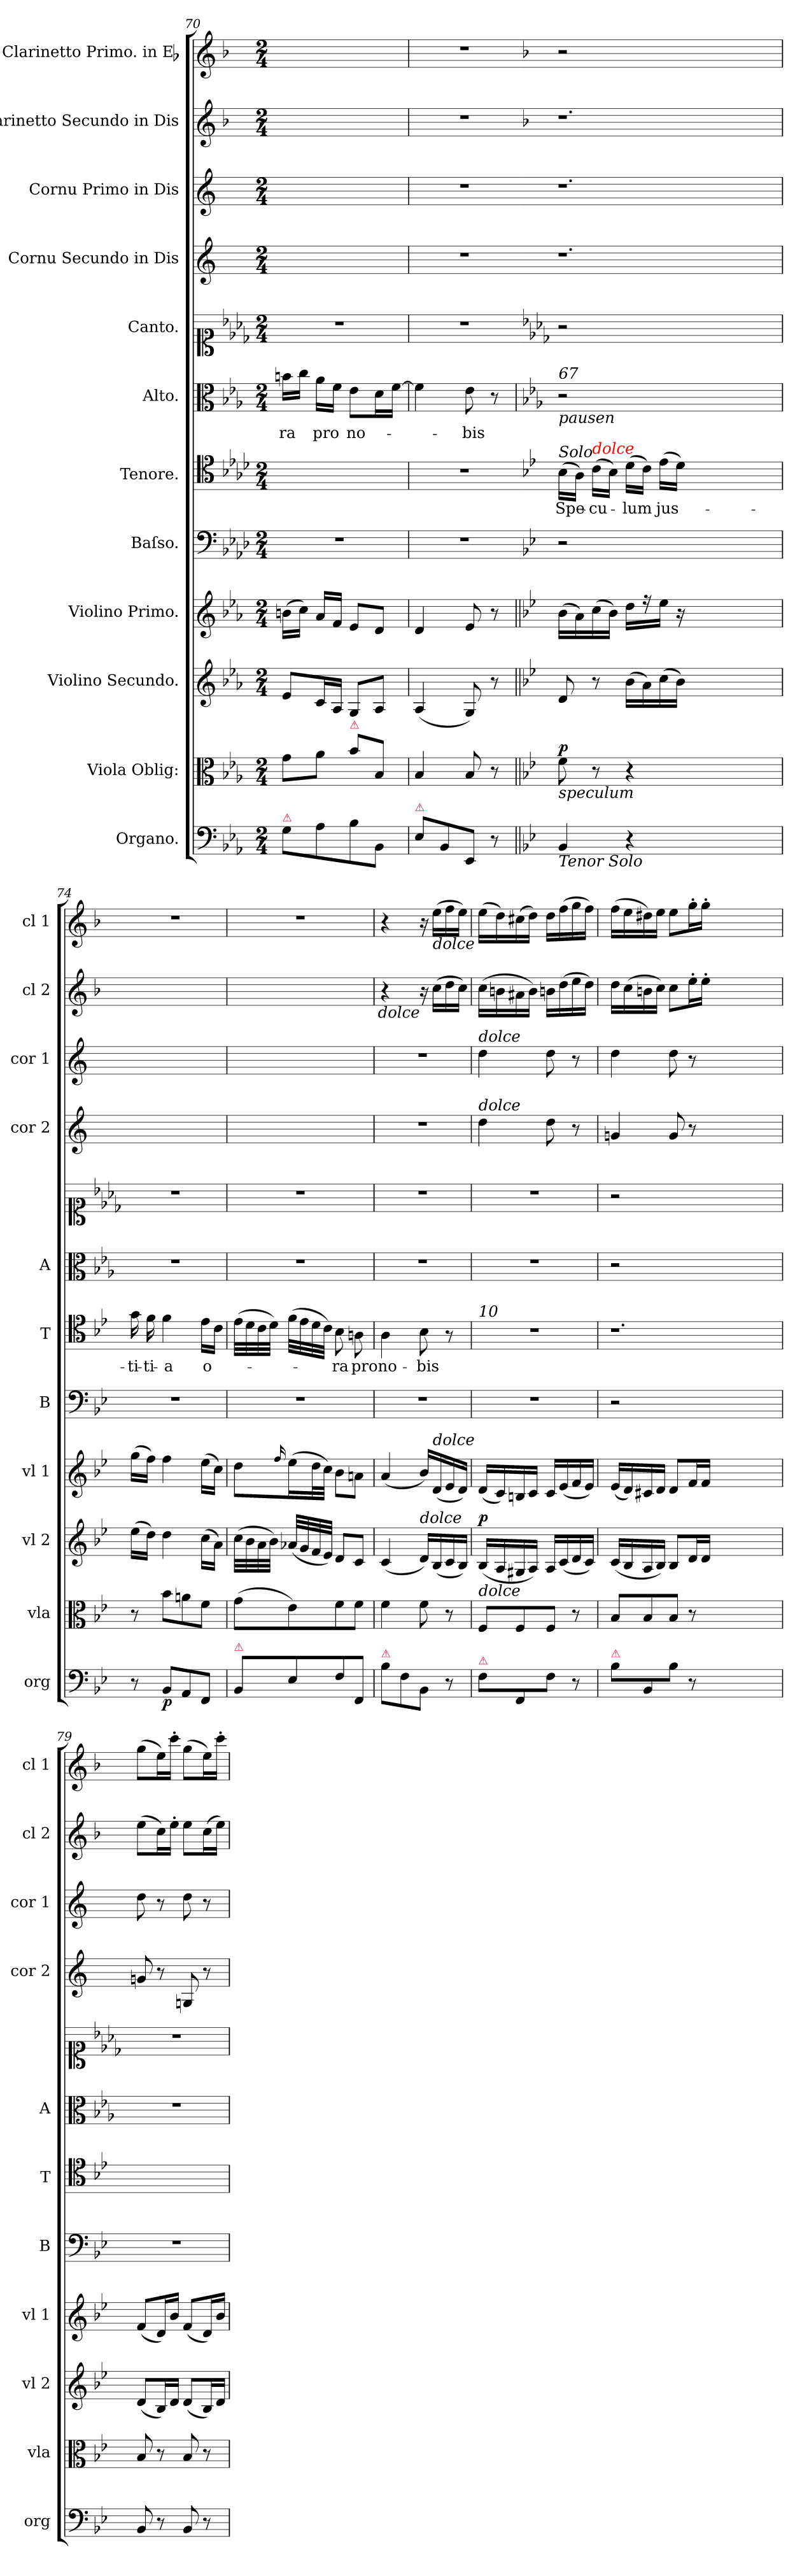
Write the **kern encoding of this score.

**kern	**dynam	**kern	**dynam	**kern	**dynam	**kern	**kern	**kern	**text	**kern	**text	**kern	**kern	**kern	**kern	**kern
*part12	*part12	*part11	*part11	*part10	*part10	*part9	*part8	*part7	*part7	*part6	*part6	*part5	*part4	*part3	*part2	*part1
*staff12	*staff12	*staff11	*staff11	*staff10	*staff10	*staff9	*staff8	*staff7	*staff7	*staff6	*staff6	*staff5	*staff4	*staff3	*staff2	*staff1
*I"Organo.	*	*I"Viola Oblig:	*	*I"Violino Secundo.	*	*I"Violino Primo.	*I"Baſso.	*I"Tenore.	*	*I"Alto.	*	*I"Canto.	*I"Cornu Secundo in Dis	*I"Cornu Primo in Dis	*I"Clarinetto Secundo in Dis	*I"Clarinetto Primo. in Eb
*I'org	*	*I'vla	*	*I'vl 2	*	*I'vl 1	*I'B	*I'T	*	*I'A	*	*	*I'cor 2	*I'cor 1	*I'cl 2	*I'cl 1
*clefF4	*	*clefC3	*	*clefG2	*	*clefG2	*clefF4	*clefC4	*	*clefC3	*	*clefC1	*clefG2	*clefG2	*clefG2	*clefG2
*	*	*	*	*	*	*	*	*	*	*	*	*	*ITrd5c9	*ITrd5c9	*ITrd1c2	*ITrd1c2
*k[b-e-a-]	*	*k[b-e-a-]	*	*k[b-e-a-]	*	*k[b-e-a-]	*k[b-e-a-d-]	*k[b-e-a-d-]	*	*k[b-e-a-]	*	*k[b-e-a-d-]	*	*	*k[b-e-a-]	*k[b-e-a-]
*M2/4	*	*M2/4	*	*M2/4	*	*M2/4	*M2/4	*M2/4	*	*M2/4	*	*M2/4	*M2/4	*M2/4	*M2/4	*M2/4
=70	=70	=70	=70	=70	=70	=70	=70	=70	=70	=70	=70	=70	=70	=70	=70	=70
!LO:TX:a:color=crimson:t=⚠	!	!	!	!	!	!	!	!	!	!	!	!	!	!	!	!
8G\L	.	8g\L	.	8e-/L	.	(16bn\LL	2r	2ryy	.	16bn\LL	-ra	2r	2ryy	2ryy	2ryy	2ryy
.	.	.	.	.	.	16cc\JJ)	.	.	.	16cc\JJ	.	.	.	.	.	.
8A-\	.	8a-\J	.	16c/L	.	16a-/LL	.	.	.	16a-\LL	pro	.	.	.	.	.
.	.	.	.	16A-/JJ	.	16f/JJ	.	.	.	16f\JJ	.	.	.	.	.	.
!	!	!LO:TX:a:color=crimson:t=⚠	!	!	!	!	!	!	!	!	!	!	!	!	!	!
8B-\	.	8b-\L	.	8G/L	.	8e-/L	.	.	.	8e-\L	no-	.	.	.	.	.
8BB-/J	.	8B-/J	.	8A-/J	.	8d/J	.	.	.	16d\L	.	.	.	.	.	.
.	.	.	.	.	.	.	.	.	.	[16f\JJ	.	.	.	.	.	.
=71	=71	=71	=71	=71	=71	=71	=71	=71	=71	=71	=71	=71	=71	=71	=71	=71
!LO:TX:a:color=crimson:t=⚠	!	!	!	!	!	!	!	!	!	!	!	!	!	!	!	!
8E-\L	.	4B-/	.	(4A-/	.	4d/	2r	2r	.	4f\]	.	2r	2r	2r	2r	2r
8BB-/	.	.	.	.	.	.	.	.	.	.	.	.	.	.	.	.
8EE-/J	.	8B-/	.	8G/)	.	8e-/	.	.	.	8e-\	-bis	.	.	.	.	.
8r	.	8r	.	8r	.	8r	.	.	.	8r	.	.	.	.	.	.
=72||	=72	=72||	=72	=72||	=72	=72||	=72||	=72	=72	=72	=72	=72	=72	=72	=72	=72
*k[b-e-]	*	*k[b-e-]	*	*k[b-e-]	*	*k[b-e-]	*k[b-e-]	*k[b-e-]	*	*	*	*	*	*	*	*
!	!	!	!	!	!	!	!	!	!	!LO:TX:b:i:t=pausen	!	!	!	!	!	!
!	!	!	!	!	!	!	!	!	!	!LO:TX:a:i:t=67	!	!	!	!	!	!
!	!	!	!	!	!	!	!	!LO:TX:a:i:t=Solo	!	!	!	!	!	!	!	!
!	!	!LO:TX:b:i:t=speculum	!	!	!	!	!	!	!	!	!	!	!	!	!	!
!LO:TX:b:i:t=Tenor Solo	!	!	!	!	!	!	!	!	!	!	!	!	!	!	!	!
!	!	!	!LO:DY:a	!	!	!	!	!	!	!	!	!	!	!	!	!
4BB-/	.	8f\	p	8d/	.	(16b-\LL	2r	(16B-\LL	Spe-	2r	.	2r	1.r	1.r	1.r	2r
.	.	.	.	.	.	16a\)	.	16A\JJ)	.	.	.	.	.	.	.	.
!	!	!	!	!	!	!	!	!LO:TX:a:i:color=red:t=dolce	!	!	!	!	!	!	!	!
.	.	8r	.	8r	.	(16cc\	.	(16c\LL	-cu-	.	.	.	.	.	.	.
.	.	.	.	.	.	16b-\JJ)	.	16B-\JJ)	.	.	.	.	.	.	.	.
4r	.	4r	.	(16b-\LL	.	16dd\LL	.	(16d\LL	-lum	.	.	.	.	.	.	.
.	.	.	.	16a\)	.	16r	.	16c\JJ)	.	.	.	.	.	.	.	.
.	.	.	.	(16cc\	.	16ee-\JJ	.	(16e-\LL	jus-	.	.	.	.	.	.	.
.	.	.	.	16b-\JJ)	.	16r	.	16d\JJ)	.	.	.	.	.	.	.	.
1ryy	.	1ryy	.	1ryy	.	1ryy	1ryy	1ryy	.	1ryy	.	1ryy	.	.	.	1ryy
=74	=74	=74	=74	=74	=74	=74	=74	=74	=74	=74	=74	=74	=74	=74	=74	=74
8r	.	8r	.	(16ee-\LL	.	(16gg\LL	2r	16g\	-ti-	2r	.	2r	2ryy	2ryy	2ryy	2r
.	.	.	.	16dd\JJ)	.	16ff\JJ)	.	16f\	-ti-	.	.	.	.	.	.	.
8BB-/L	p	8b-\L	.	4dd\	.	4ff\	.	4f\	-a	.	.	.	.	.	.	.
8AA/	.	8an\	.	.	.	.	.	.	.	.	.	.	.	.	.	.
8FF/J	.	8f\J	.	(16cc\LL	.	(16ee-\LL	.	16e-\LL	o-	.	.	.	.	.	.	.
.	.	.	.	16a\JJ)	.	16cc\JJ)	.	16c\JJ	.	.	.	.	.	.	.	.
=75	=75	=75	=75	=75	=75	=75	=75	=75	=75	=75	=75	=75	=75	=75	=75	=75
!LO:TX:a:color=crimson:t=⚠	!	!	!	!	!	!	!	!	!	!	!	!	!	!	!	!
8BB-/L	.	(8g\L	.	(32cc\LLL	.	8dd\L	2r	(32e-\LLL	.	2r	.	2r	2ryy	2ryy	2ryy	2r
.	.	.	.	32b-\	.	.	.	32d\	.	.	.	.	.	.	.	.
.	.	.	.	32a\	.	.	.	32c\	.	.	.	.	.	.	.	.
.	.	.	.	32b-\JJJ)	.	.	.	32d\JJJ)	.	.	.	.	.	.	.	.
.	.	.	.	.	.	16qqff/	.	.	.	.	.	.	.	.	.	.
8E-\	.	8e-\)	.	(32a-X/LLL	.	(16ee-\L	.	(32f\LLL	.	.	.	.	.	.	.	.
.	.	.	.	32g/	.	.	.	32e-\	.	.	.	.	.	.	.	.
.	.	.	.	32f/	.	32dd\L	.	32d\	.	.	.	.	.	.	.	.
.	.	.	.	32e-/JJJ)	.	32cc\JJJ)	.	32c\JJJ)	.	.	.	.	.	.	.	.
8F\	.	8f\	.	8d/L	.	8b-\L	.	8B-\	-ra	.	.	.	.	.	.	.
8FF/J	.	8f\J	.	8c/J	.	8an\J	.	8An\	pro	.	.	.	.	.	.	.
=76	=76	=76	=76	=76	=76	=76	=76	=76	=76	=76	=76	=76	=76	=76	=76	=76
!LO:TX:a:color=crimson:t=⚠	!	!	!	!	!	!	!	!	!	!	!	!	!	!	!	!
8B-\L	.	4f\	.	(4c/	.	(4a/	2r	4A\	no-	2r	.	2r	2r	2r	4r	4r
8F\	.	.	.	.	.	.	.	.	.	.	.	.	.	.	.	.
!	!	!	!	!	!	!	!	!	!	!	!	!	!	!	!LO:TX:b:i:rj:t=dolce	!
!	!	!	!	!LO:TX:a:i:t=dolce	!	!	!	!	!	!	!	!	!	!	!	!
8BB-/J	.	8f\	.	16d/LL)	.	16b-/LL)	.	8B-\	-bis	.	.	.	.	.	16r	16r
!	!	!	!	!	!	!	!	!	!	!	!	!	!	!	!	!LO:TX:b:i:t=dolce
!	!	!	!	!	!	!LO:TX:a:i:t=dolce	!	!	!	!	!	!	!	!	!	!
.	.	.	.	(16B-/	.	(16d/	.	.	.	.	.	.	.	.	(16b-\LL	(16dd\LL
8r	.	8r	.	16c/	.	16e-/	.	8r	.	.	.	.	.	.	16cc\	16ee-\
.	.	.	.	16B-/JJ)	.	16d/JJ)	.	.	.	.	.	.	.	.	16b-\JJ)	16dd\JJ)
=77	=77	=77	=77	=77	=77	=77	=77	=77	=77	=77	=77	=77	=77	=77	=77	=77
!	!	!	!	!	!	!	!	!	!	!	!	!	!	!LO:TX:a:i:t=dolce	!	!
!	!	!	!	!	!	!	!	!	!	!	!	!	!LO:TX:a:i:t=dolce	!	!	!
!	!	!	!	!	!	!	!	!LO:TX:a:i:t=10	!	!	!	!	!	!	!	!
!	!	!LO:TX:a:i:t=dolce	!	!	!	!	!	!	!	!	!	!	!	!	!	!
!LO:TX:a:color=crimson:t=⚠	!	!	!	!	!	!	!	!	!	!	!	!	!	!	!	!
!	!	!	!	!	!LO:DY:a	!	!	!	!	!	!	!	!	!	!	!
8F\L	poco forto	8F/L	.	(16B-/LL	p	(16d/LL	2r	2r	.	2r	.	2r	4f\	4f\	(16b-\LL	(16dd\LL
.	.	.	.	16A/	.	16c/)	.	.	.	.	.	.	.	.	16an\	16cc\)
8FF/	.	8F/	.	16G#X/	.	16Bn/	.	.	.	.	.	.	.	.	16g#X\	(16bn\
.	.	.	.	16A/JJ)	.	16c/JJ	.	.	.	.	.	.	.	.	16a\JJ)	16cc\JJ)
8F\J	.	8F/J	.	16A/LL	.	16c/LL	.	.	.	.	.	.	8f\	8f\	16an\LL	16cc\LL
.	.	.	.	(16c/	.	(16e-/	.	.	.	.	.	.	.	.	(16cc\	(16ee-\
8r	.	8r	.	16d/	.	16f/	.	.	.	.	.	.	8r	8r	16dd\	16ff\
.	.	.	.	16c/JJ)	.	16e-/JJ)	.	.	.	.	.	.	.	.	16cc\JJ)	16ee-\JJ)
=78	=78	=78	=78	=78	=78	=78	=78	=78	=78	=78	=78	=78	=78	=78	=78	=78
!LO:TX:a:color=crimson:t=⚠	!	!	!	!	!	!	!	!	!	!	!	!	!	!	!	!
8B-\L	.	8B-/L	.	(16c/LL	.	(16e-/LL	2r	1.r	.	2r	.	2r	4B-X/	4f\	16cc\LL	(16ee-\LL
.	.	.	.	16B-/	.	16d/)	.	.	.	.	.	.	.	.	(16b-\	16dd\
8BB-/	.	8B-/	.	16A/	.	16c#X/	.	.	.	.	.	.	.	.	16an\	16cc#X\)
.	.	.	.	16B-/JJ)	.	16d/JJ	.	.	.	.	.	.	.	.	16b-\JJ)	16dd\JJ
8B-\J	.	8B-/J	.	8B-/L	.	8d/L	.	.	.	.	.	.	8B-/	8f\	8b-\L	8dd\L
8r	.	8r	.	16d/L	.	16f/L	.	.	.	.	.	.	8r	8r	16dd'\L	16ff'\L
.	.	.	.	16d/JJ	.	16f/JJ	.	.	.	.	.	.	.	.	16dd'\JJ	16ff'\JJ
1ryy	.	1ryy	.	1ryy	.	1ryy	1ryy	.	.	1ryy	.	1ryy	1ryy	1ryy	1ryy	1ryy
=79	=79	=79	=79	=79	=79	=79	=79	=79	=79	=79	=79	=79	=79	=79	=79	=79
8BB-/	.	8B-/	.	(8d/L	.	(8f/L	2r	2ryy	.	2r	.	2r	8B-X/	8f\	(8dd\L	(8ff\L
8r	.	8r	.	16B-/L)	.	16d/L)	.	.	.	.	.	.	8r	8r	16b-\L)	16dd\L)
.	.	.	.	16d/JJ	.	16b-/JJ	.	.	.	.	.	.	.	.	16dd'\JJ	16bb-'\JJ
8BB-/	.	8B-/	.	(8d/L	.	(8f/L	.	.	.	.	.	.	8BB-X/	8f\	8dd\L	(8ff\L
8r	.	8r	.	16B-/L)	.	16d/L)	.	.	.	.	.	.	8r	8r	(16b-\L	16dd\L)
.	.	.	.	16d/JJ	.	16b-/JJ	.	.	.	.	.	.	.	.	16dd\JJ)	16bb-'\JJ
=	=	=	=	=	=	=	=	=	=	=	=	=	=	=	=	=
*-	*-	*-	*-	*-	*-	*-	*-	*-	*-	*-	*-	*-	*-	*-	*-	*-
